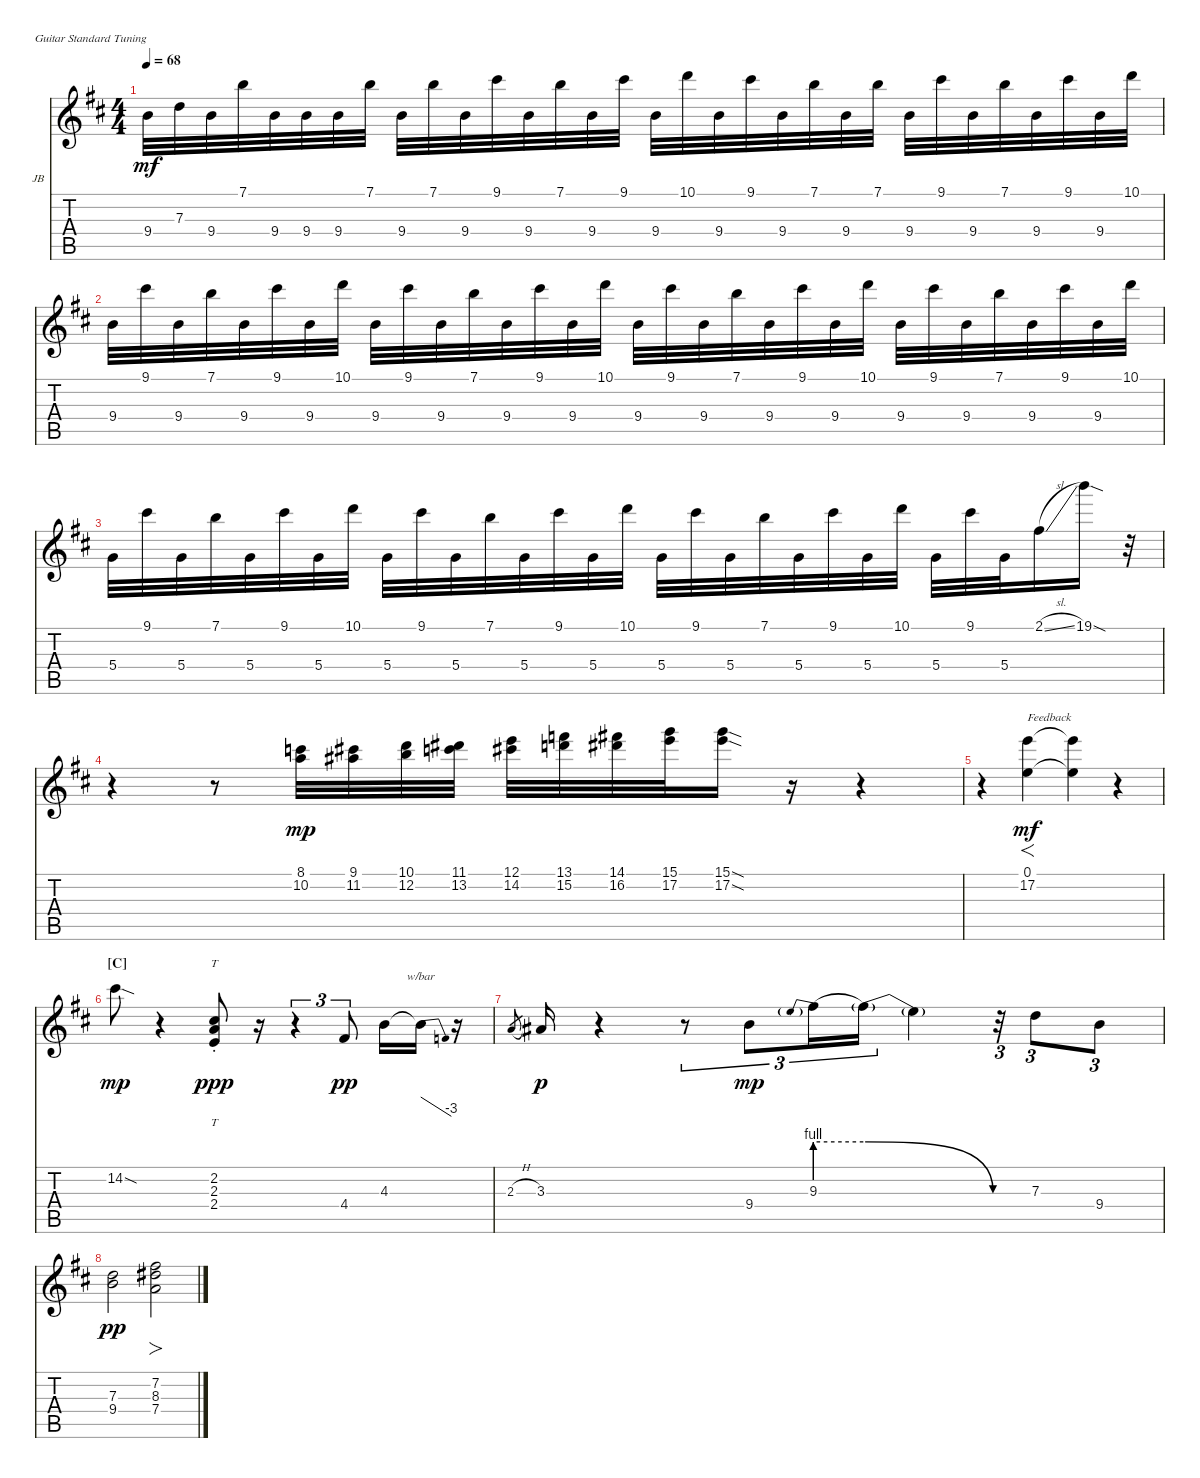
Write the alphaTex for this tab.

\defaultSystemsLayout 4
\bracketExtendMode nobrackets
\firstSystemTrackNameOrientation horizontal
\otherSystemsTrackNameOrientation horizontal
\track ("Jeff Beck" "JB") {instrument overdrivenguitar}
\staff {score tabs}
\tuning (E4 B3 G3 D3 A2 E2)
\ts (4 4)
\tempo 68
\clef g2
\ks bminor
9.4.32{dy mf} 7.3.32 9.4.32 7.1.32 9.4.32 9.4.32 9.4.32 7.1.32 9.4.32 7.1.32 9.4.32 9.1.32 9.4.32 7.1.32 9.4.32 9.1.32 9.4.32 10.1.32 9.4.32 9.1.32 9.4.32 7.1.32 9.4.32 7.1.32 9.4.32 9.1.32 9.4.32 7.1.32 9.4.32 9.1.32 9.4.32 10.1.32 |
9.4.32 9.1.32 9.4.32 7.1.32 9.4.32 9.1.32 9.4.32 10.1.32 9.4.32 9.1.32 9.4.32 7.1.32 9.4.32 9.1.32 9.4.32 10.1.32 9.4.32 9.1.32 9.4.32 7.1.32 9.4.32 9.1.32 9.4.32 10.1.32 9.4.32 9.1.32 9.4.32 7.1.32 9.4.32 9.1.32 9.4.32 10.1.32 |
5.4.32 9.1.32 5.4.32 7.1.32 5.4.32 9.1.32 5.4.32 10.1.32 5.4.32 9.1.32 5.4.32 7.1.32 5.4.32 9.1.32 5.4.32 10.1.32 5.4.32 9.1.32 5.4.32 7.1.32 5.4.32 9.1.32 5.4.32 10.1.32 5.4.32 9.1.32 5.4.32 2.1{sl}.16 19.1{sod}.16 r.32 |
r.4 r.8 (10.2 8.1).32{dy mp} (11.2 9.1).32 (12.2 10.1).32 (13.2 11.1).32 (14.2 12.1).32 (15.2 13.1).32 (16.2 14.1).32 (17.2 15.1).32 (17.2{sod} 15.1{sod}).16 r.16 r.4 |
r.4 (17.2 0.1).4{f txt "Feedback" dy mf} (17.2{t} 0.1{t}).4 r.4 |
\section ("C" "")
14.2{sod}.8{dy mp} r.4 (2.2{st} 2.3{st} 2.4{st}).8{tt dy ppp} r.16 r.4{tu (3 2)} 4.4.8{tu (3 2) dy pp} 4.3.16 4.3{t}.16{tbe (dive default 0 0 60 -12)} r.16 |
2.3{h}.8{gr} 3.3.16{dy p} r.4 r.8{tu (3 2)} 9.4.8{tu (3 2) dy mp} 9.3{be (prebend 0 4 60 4)}.16{tu (3 2)} 9.3{be (release 0 4 31.799999999999997 0) t}.16{tu (3 2)} 9.3{t}.4 r.32{tu (3 2)} 7.3.8{tu (3 2)} 9.4.8{tu (3 2)} |
(7.3 9.4).2{dy pp} (8.3 7.4 7.2).2{fo}
